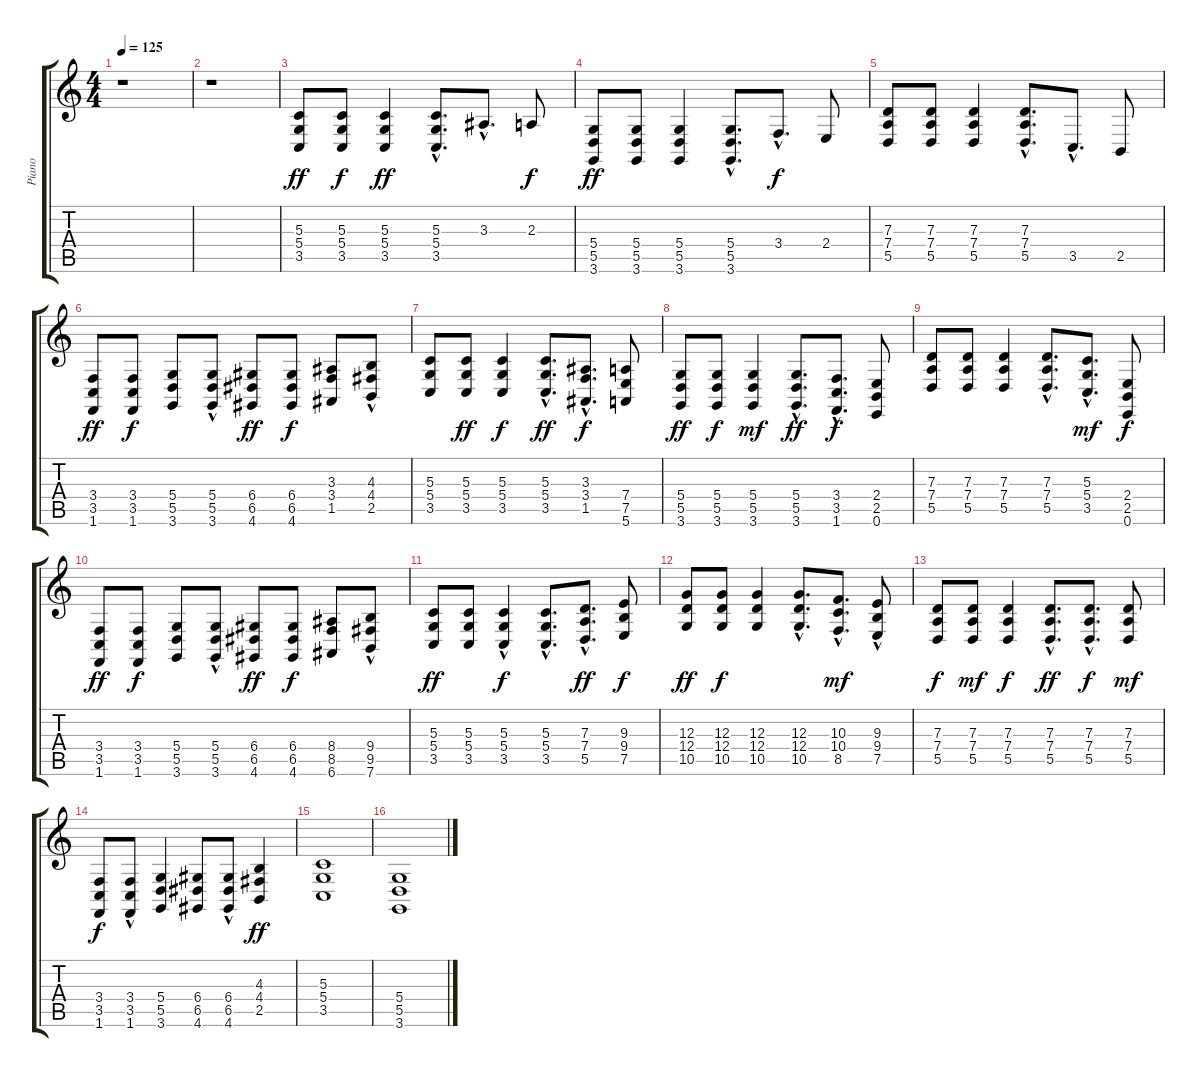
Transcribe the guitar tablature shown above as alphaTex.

\track ("Piano" "Piano") {instrument honkytonkpiano}
\staff {score tabs}
\tuning (E4 B3 G3 D3 A2 E2) {hide}
\ts (4 4)
\tempo 125
\clef g2
\ks c
r.1{dy ff instrument honkytonkpiano} |
r.1 |
(5.3 5.4 3.5).8 (5.3 5.4 3.5).8{dy f} (5.3 5.4 3.5).4{dy ff} (5.3{hac} 5.4{hac} 3.5).8{d} 3.3{hac}.8{d} 2.3.8{dy f} |
(5.4 5.5 3.6).8{dy ff} (5.4 5.5 3.6).8 (5.4 5.5 3.6).4 (5.4{hac} 5.5{hac} 3.6).8{d} 3.4{hac}.8{d dy f} 2.4.8 |
(7.3 7.4 5.5).8 (7.3 7.4 5.5).8 (7.3 7.4 5.5).4 (7.3{hac} 7.4{hac} 5.5{hac}).8{d} 3.5{hac}.8{d} 2.5.8 |
(3.4 3.5 1.6).8{dy ff} (3.4 3.5 1.6).8{dy f} (5.4 5.5 3.6).8 (5.4 5.5 3.6{hac}).8 (6.4 6.5 4.6).8{dy ff} (6.4 6.5 4.6).8{dy f} (3.3 3.4 1.5).8 (4.3{hac} 4.4 2.5).8 |
(5.3 5.4 3.5).8 (5.3 5.4 3.5).8{dy ff} (5.3 5.4 3.5).4{dy f} (5.3{hac} 5.4{hac} 3.5).8{d dy ff} (3.3 3.4{hac} 1.5{hac}).8{d dy f} (7.4 7.5 5.6).8 |
(5.4 5.5 3.6).8{dy ff} (5.4 5.5 3.6).8{dy f} (5.4 5.5 3.6).4{dy mf} (5.4{hac} 5.5{hac} 3.6{hac}).8{d dy ff} (3.4 3.5{hac} 1.6{hac}).8{d dy f} (2.4 2.5 0.6).8 |
(7.3 7.4 5.5).8 (7.3 7.4 5.5).8 (7.3 7.4 5.5).4 (7.3{hac} 7.4{hac} 5.5{hac}).8{d} (5.3{hac} 5.4{hac} 3.5).8{d dy mf} (2.4 2.5 0.6).8{dy f} |
(3.4 3.5 1.6).8{dy ff} (3.4 3.5 1.6).8{dy f} (5.4 5.5 3.6).8 (5.4 5.5 3.6{hac}).8 (6.4 6.5 4.6).8{dy ff} (6.4 6.5 4.6).8{dy f} (8.4 8.5 6.6).8 (9.4{hac} 9.5 7.6).8 |
(5.3 5.4 3.5).8{dy ff} (5.3 5.4 3.5).8 (5.3{hac} 5.4 3.5).4{dy f} (5.3{hac} 5.4{hac} 3.5{hac}).8{d} (7.3{hac} 7.4{hac} 5.5).8{d dy ff} (9.3 9.4 7.5).8{dy f} |
(12.3 12.4 10.5).8{dy ff} (12.3 12.4 10.5).8{dy f} (12.3 12.4 10.5).4 (12.3{hac} 12.4{hac} 10.5).8{d} (10.3{hac} 10.4{hac} 8.5{hac}).8{d dy mf} (9.3{hac} 9.4 7.5).8 |
(7.3 7.4 5.5).8{dy f} (7.3 7.4 5.5).8{dy mf} (7.3 7.4 5.5).4{dy f} (7.3{hac} 7.4{hac} 5.5{hac}).8{d dy ff} (7.3{hac} 7.4{hac} 5.5{hac}).8{d dy f} (7.3 7.4 5.5).8{dy mf} |
(3.4 3.5 1.6).8{dy f} (3.4{hac} 3.5 1.6).8 (5.4 5.5 3.6).4 (6.4 6.5 4.6).8 (6.4{hac} 6.5 4.6).8 (4.3 4.4 2.5).4{dy ff} |
(5.3 5.4 3.5).1 |
(5.4 5.5 3.6).1
